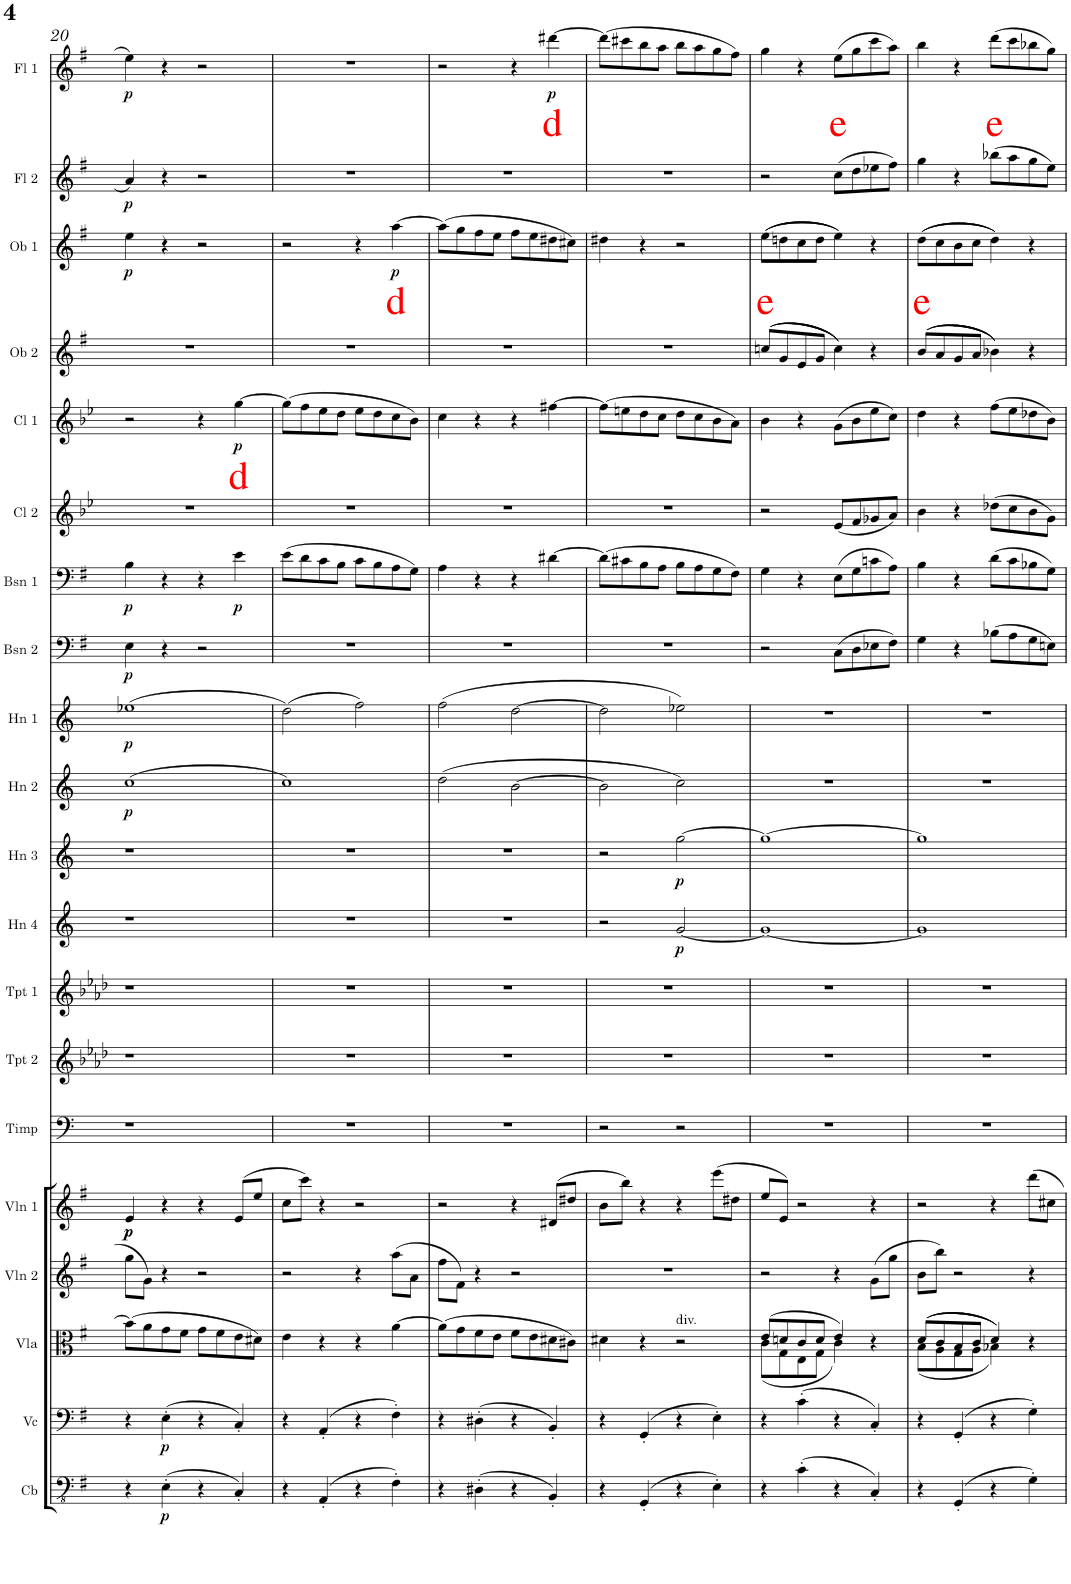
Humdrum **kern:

**kern	**dynam	**kern	**dynam	**kern	**kern	**kern	**dynam	**kern	**kern	**kern	**kern	**dynam	**kern	**dynam	**kern	**dynam	**kern	**dynam	**kern	**dynam	**kern	**dynam	**kern	**kern	**text	**dynam	**kern	**kern	**text	**dynam	**kern	**dynam	**kern	**text	**dynam
*part20	*part20	*part19	*part19	*part18	*part17	*part16	*part16	*part15	*part14	*part13	*part12	*part12	*part11	*part11	*part10	*part10	*part9	*part9	*part8	*part8	*part7	*part7	*part6	*part5	*part5	*part5	*part4	*part3	*part3	*part3	*part2	*part2	*part1	*part1	*part1
*staff20	*staff20	*staff19	*staff19	*staff18	*staff17	*staff16	*staff16	*staff15	*staff14	*staff13	*staff12	*staff12	*staff11	*staff11	*staff10	*staff10	*staff9	*staff9	*staff8	*staff8	*staff7	*staff7	*staff6	*staff5	*staff5	*staff5	*staff4	*staff3	*staff3	*staff3	*staff2	*staff2	*staff1	*staff1	*staff1
*I"Contrabass	*	*I"Violoncello	*	*I"Viola	*I"Violin 2	*I"Violin 1	*	*I"Timpani	*I"E Trumpet 2	*I"E Trumpet 1	*I"C Horn 4	*	*I"C Horn 3	*	*I"E Horn 2	*	*I"E Horn 1	*	*I"Bassoon 2	*	*I"Bassoon 1	*	*I"A Clarinet 2	*I"A Clarinet 1	*	*	*I"Oboe 2	*I"Oboe 1	*	*	*I"Flute 2	*	*I"Flute 1	*	*
*I'Cb	*	*I'Vc	*	*I'Vla	*I'Vln 2	*I'Vln 1	*	*I'Timp	*I'Tpt 2	*I'Tpt 1	*I'Hn 4	*	*I'Hn 3	*	*I'Hn 2	*	*I'Hn 1	*	*I'Bsn 2	*	*I'Bsn 1	*	*I'Cl 2	*I'Cl 1	*	*	*I'Ob 2	*I'Ob 1	*	*	*I'Fl 2	*	*I'Fl 1	*	*
!!LO:PB:g=z
*clefFv4	*	*clefF4	*	*clefC3	*clefG2	*clefG2	*	*clefF4	*clefG2	*clefG2	*clefG2	*	*clefG2	*	*clefG2	*	*clefG2	*	*clefF4	*	*clefF4	*	*clefG2	*clefG2	*	*	*clefG2	*clefG2	*	*	*clefG2	*	*clefG2	*	*
*Trd7c12	*	*	*	*	*	*	*	*	*Trd-2c-4	*Trd-2c-4	*Trd7c12	*	*Trd7c12	*	*Trd5c8	*	*Trd5c8	*	*	*	*	*	*Trd2c3	*Trd2c3	*	*	*	*	*	*	*	*	*	*	*
*k[f#]	*	*k[f#]	*	*k[f#]	*k[f#]	*k[f#]	*	*k[]	*k[b-e-a-d-]	*k[b-e-a-d-]	*k[]	*	*k[]	*	*k[]	*	*k[]	*	*k[f#]	*	*k[f#]	*	*k[b-e-]	*k[b-e-]	*	*	*k[f#]	*k[f#]	*	*	*k[f#]	*	*k[f#]	*	*
*M2/2	*	*M2/2	*	*M2/2	*M2/2	*M2/2	*	*M2/2	*M2/2	*M2/2	*M2/2	*	*M2/2	*	*M2/2	*	*M2/2	*	*M2/2	*	*M2/2	*	*M2/2	*M2/2	*	*	*M2/2	*M2/2	*	*	*M2/2	*	*M2/2	*	*
*met(c|)	*	*met(c|)	*	*met(c|)	*met(c|)	*met(c|)	*	*met(c|)	*met(c|)	*met(c|)	*met(c|)	*	*met(c|)	*	*met(c|)	*	*met(c|)	*	*met(c|)	*	*met(c|)	*	*met(c|)	*met(c|)	*	*	*met(c|)	*met(c|)	*	*	*met(c|)	*	*met(c|)	*	*
=20	=20	=20	=20	=20	=20	=20	=20	=20	=20	=20	=20	=20	=20	=20	=20	=20	=20	=20	=20	=20	=20	=20	=20	=20	=20	=20	=20	=20	=20	=20	=20	=20	=20	=20	=20
!	!	!	!	!	!	!	!LO:DY:b	!	!	!	!	!	!	!	!	!	!	!	!	!	!	!	!	!	!	!	!	!	!	!	!	!	!	!	!
!	!	!	!	!	!	!	!LO:DY:n=1:b	!	!	!	!	!	!	!	!	!LO:DY:b	!	!LO:DY:b	!	!LO:DY:b	!	!LO:DY:b	!	!	!	!	!	!	!	!LO:DY:b	!	!LO:DY:b	!	!	!LO:DY:b
4r	.	4r	.	(8b\L]	8gg\L	4e/	p p	1r	1r	1r	1r	.	1r	.	(1cc	p	(1ee-X	p	4E\	p	4B\	p	1r	2r	.	.	1r	4ee\	.	p	4a/	p	4ee\	.	p
.	.	.	.	8a\	8g\J	.	.	.	.	.	.	.	.	.	.	.	.	.	.	.	.	.	.	.	.	.	.	.	.	.	.	.	.	.	.
!	!LO:DY:b	!	!LO:DY:b	!	!	!	!	!	!	!	!	!	!	!	!	!	!	!	!	!	!	!	!	!	!	!	!	!	!	!	!	!	!	!	!
(4EE'\	p	(4E'\	p	8g\	4r	4r	.	.	.	.	.	.	.	.	.	.	.	.	4r	.	4r	.	.	.	.	.	.	4r	.	.	4r	.	4r	.	.
.	.	.	.	8f#\J	.	.	.	.	.	.	.	.	.	.	.	.	.	.	.	.	.	.	.	.	.	.	.	.	.	.	.	.	.	.	.
4r	.	4r	.	8g\L	2r	4r	.	.	.	.	.	.	.	.	.	.	.	.	2r	.	4r	.	.	4r	.	.	.	2r	.	.	2r	.	2r	.	.
.	.	.	.	8f#\	.	.	.	.	.	.	.	.	.	.	.	.	.	.	.	.	.	.	.	.	.	.	.	.	.	.	.	.	.	.	.
!	!	!	!	!	!	!	!	!	!	!	!	!	!	!	!	!	!	!	!	!	!	!LO:DY:b	!	!	!LO:LY:b:color=#FF0000	!LO:DY:b	!	!	!	!	!	!	!	!	!
4CC'/)	.	4C'/)	.	8e\	.	(8e/L	.	.	.	.	.	.	.	.	.	.	.	.	.	.	4e\	p	.	[4gg\	d	p	.	.	.	.	.	.	.	.	.
.	.	.	.	8d#X\J)	.	8ee/J	.	.	.	.	.	.	.	.	.	.	.	.	.	.	.	.	.	.	.	.	.	.	.	.	.	.	.	.	.
=21	=21	=21	=21	=21	=21	=21	=21	=21	=21	=21	=21	=21	=21	=21	=21	=21	=21	=21	=21	=21	=21	=21	=21	=21	=21	=21	=21	=21	=21	=21	=21	=21	=21	=21	=21
4r	.	4r	.	4e\	2r	8cc\L	.	1r	1r	1r	1r	.	1r	.	1cc)	.	(2dd\)	.	1r	.	(8e\L	.	1r	(8gg\L]	.	.	1r	2r	.	.	1r	.	1r	.	.
.	.	.	.	.	.	8ccc\J)	.	.	.	.	.	.	.	.	.	.	.	.	.	.	8d\	.	.	8ff\	.	.	.	.	.	.	.	.	.	.	.
(4AAA'/	.	(4AA'/	.	4r	.	4r	.	.	.	.	.	.	.	.	.	.	.	.	.	.	8c\	.	.	8ee-\	.	.	.	.	.	.	.	.	.	.	.
.	.	.	.	.	.	.	.	.	.	.	.	.	.	.	.	.	.	.	.	.	8B\J	.	.	8dd\J	.	.	.	.	.	.	.	.	.	.	.
4r	.	4r	.	4r	4r	2r	.	.	.	.	.	.	.	.	.	.	2ff\)	.	.	.	8c\L	.	.	8ee-\L	.	.	.	4r	.	.	.	.	.	.	.
.	.	.	.	.	.	.	.	.	.	.	.	.	.	.	.	.	.	.	.	.	8B\	.	.	8dd\	.	.	.	.	.	.	.	.	.	.	.
!	!	!	!	!	!	!	!	!	!	!	!	!	!	!	!	!	!	!	!	!	!	!	!	!	!	!	!	!	!LO:LY:b:color=#FF0000	!LO:DY:b	!	!	!	!	!
4FF#'\)	.	4F#'\)	.	[4a\	(8aa\L	.	.	.	.	.	.	.	.	.	.	.	.	.	.	.	8A\	.	.	8cc\	.	.	.	[4aa\	d	p	.	.	.	.	.
.	.	.	.	.	8a\J	.	.	.	.	.	.	.	.	.	.	.	.	.	.	.	8G\J)	.	.	8b-\J)	.	.	.	.	.	.	.	.	.	.	.
=22	=22	=22	=22	=22	=22	=22	=22	=22	=22	=22	=22	=22	=22	=22	=22	=22	=22	=22	=22	=22	=22	=22	=22	=22	=22	=22	=22	=22	=22	=22	=22	=22	=22	=22	=22
4r	.	4r	.	(8a\L]	8ff#\L	2r	.	1r	1r	1r	1r	.	1r	.	(2dd\	.	(2ff\	.	1r	.	4A\	.	1r	4cc\	.	.	1r	(8aa\L]	.	.	1r	.	2r	.	.
.	.	.	.	8g\	8f#\J)	.	.	.	.	.	.	.	.	.	.	.	.	.	.	.	.	.	.	.	.	.	.	8gg\	.	.	.	.	.	.	.
(4DD#X'\	.	(4D#X'\	.	8f#\	4r	.	.	.	.	.	.	.	.	.	.	.	.	.	.	.	4r	.	.	4r	.	.	.	8ff#\	.	.	.	.	.	.	.
.	.	.	.	8e\J	.	.	.	.	.	.	.	.	.	.	.	.	.	.	.	.	.	.	.	.	.	.	.	8ee\J	.	.	.	.	.	.	.
4r	.	4r	.	8f#\L	2r	4r	.	.	.	.	.	.	.	.	[2b\	.	[2dd\	.	.	.	4r	.	.	4r	.	.	.	8ff#\L	.	.	.	.	4r	.	.
.	.	.	.	8e\	.	.	.	.	.	.	.	.	.	.	.	.	.	.	.	.	.	.	.	.	.	.	.	8ee\	.	.	.	.	.	.	.
!	!	!	!	!	!	!	!	!	!	!	!	!	!	!	!	!	!	!	!	!	!	!	!	!	!	!	!	!	!	!	!	!	!	!LO:LY:b:color=#FF0000	!LO:DY:b
4BBB'/)	.	4BB'/)	.	8d#X\	.	(8d#X/L	.	.	.	.	.	.	.	.	.	.	.	.	.	.	[4d#X\	.	.	[4ff#X\	.	.	.	8dd#X\	.	.	.	.	[4ddd#X\	d	p
.	.	.	.	8c#X\J)	.	8dd#X/J	.	.	.	.	.	.	.	.	.	.	.	.	.	.	.	.	.	.	.	.	.	8cc#X\J)	.	.	.	.	.	.	.
=23	=23	=23	=23	=23	=23	=23	=23	=23	=23	=23	=23	=23	=23	=23	=23	=23	=23	=23	=23	=23	=23	=23	=23	=23	=23	=23	=23	=23	=23	=23	=23	=23	=23	=23	=23
4r	.	4r	.	4d#X\	1r	8b\L	.	2r	1r	1r	2r	.	2r	.	2b\]	.	2dd\]	.	1r	.	(8d#\L]	.	1r	(8ff#\L]	.	.	1r	4dd#X\	.	.	1r	.	(8ddd#\L]	.	.
.	.	.	.	.	.	8bb\J)	.	.	.	.	.	.	.	.	.	.	.	.	.	.	8c#X\	.	.	8een\	.	.	.	.	.	.	.	.	8ccc#X\	.	.
(4GGG'/	.	(4GG'/	.	4r	.	4r	.	.	.	.	.	.	.	.	.	.	.	.	.	.	8B\	.	.	8dd\	.	.	.	4r	.	.	.	.	8bb\	.	.
.	.	.	.	.	.	.	.	.	.	.	.	.	.	.	.	.	.	.	.	.	8A\J	.	.	8cc\J	.	.	.	.	.	.	.	.	8aa\J	.	.
!	!	!	!	!LO:TX:a:t=div.	!	!	!	!	!	!	!	!	!	!	!	!	!	!	!	!	!	!	!	!	!	!	!	!	!	!	!	!	!	!	!
!	!	!	!	!	!	!	!	!	!	!	!	!LO:DY:b	!	!LO:DY:b	!	!	!	!	!	!	!	!	!	!	!	!	!	!	!	!	!	!	!	!	!
4r	.	4r	.	2r	.	4r	.	2r	.	.	[2g/	p	[2gg\	p	2cc\)	.	2ee-X\)	.	.	.	8B\L	.	.	8dd\L	.	.	.	2r	.	.	.	.	8bb\L	.	.
.	.	.	.	.	.	.	.	.	.	.	.	.	.	.	.	.	.	.	.	.	8A\	.	.	8cc\	.	.	.	.	.	.	.	.	8aa\	.	.
4EE'\)	.	4E'\)	.	.	.	(8eee\L	.	.	.	.	.	.	.	.	.	.	.	.	.	.	8G\	.	.	8b-\	.	.	.	.	.	.	.	.	8gg\	.	.
.	.	.	.	.	.	8dd#X\J	.	.	.	.	.	.	.	.	.	.	.	.	.	.	8F#\J)	.	.	8a\J)	.	.	.	.	.	.	.	.	8ff#\J)	.	.
=24	=24	=24	=24	=24	=24	=24	=24	=24	=24	=24	=24	=24	=24	=24	=24	=24	=24	=24	=24	=24	=24	=24	=24	=24	=24	=24	=24	=24	=24	=24	=24	=24	=24	=24	=24
*	*	*	*	*^	*	*	*	*	*	*	*	*	*	*	*	*	*	*	*	*	*	*	*	*	*	*	*	*	*	*	*	*	*	*	*
!	!	!	!	!	!	!	!	!	!	!	!	!	!	!	!	!	!	!	!	!	!	!	!	!	!	!	!	!	!	!LO:LY:b:color=#FF0000	!	!	!	!	!	!
4r	.	4r	.	(8e/L	(8c\L	2r	8ee/L	.	1r	1r	1r	1g_	.	1gg_	.	1r	.	1r	.	2r	.	4G\	.	2r	4b-\	.	.	((8ccn/L	((8ee\L	e	.	2r	.	4gg\	.	.
.	.	.	.	8dn/	8G\	.	8e/J)	.	.	.	.	.	.	.	.	.	.	.	.	.	.	.	.	.	.	.	.	8g/	8ddn\	.	.	.	.	.	.	.
(4C'\	.	(4c'\	.	8c/	8E\	.	2r	.	.	.	.	.	.	.	.	.	.	.	.	.	.	4r	.	.	4r	.	.	8e/	8cc\	.	.	.	.	4r	.	.
.	.	.	.	8d/J	8G\J	.	.	.	.	.	.	.	.	.	.	.	.	.	.	.	.	.	.	.	.	.	.	8g/J	8dd\J	.	.	.	.	.	.	.
!	!	!	!	!	!	!	!	!	!	!	!	!	!	!	!	!	!	!	!	!	!	!	!	!	!	!	!	!	!	!	!	!	!	!	!LO:LY:b:color=#FF0000	!
4r	.	4r	.	4e/)	4c\)	4r	.	.	.	.	.	.	.	.	.	.	.	.	.	(8C\L	.	(8E\L	.	(8e-/L	(8g\L	.	.	4cc\))	4ee\))	.	.	(8cc\L	.	(8ee\L	e	.
.	.	.	.	.	.	.	.	.	.	.	.	.	.	.	.	.	.	.	.	8D\	.	8G\	.	8f/	8b-\	.	.	.	.	.	.	8dd\	.	8gg\	.	.
4CC'/)	.	4C'/)	.	4r	4ryy	(8g\L	4r	.	.	.	.	.	.	.	.	.	.	.	.	8E-X\	.	8cn\	.	8g-X/	8ee-\	.	.	4r	4r	.	.	8ee-X\	.	8ccc\	.	.
.	.	.	.	.	.	8gg\J	.	.	.	.	.	.	.	.	.	.	.	.	.	8F#\J)	.	8A\J)	.	8a/J)	8cc\J)	.	.	.	.	.	.	8ff#\J)	.	8aa\J)	.	.
=25	=25	=25	=25	=25	=25	=25	=25	=25	=25	=25	=25	=25	=25	=25	=25	=25	=25	=25	=25	=25	=25	=25	=25	=25	=25	=25	=25	=25	=25	=25	=25	=25	=25	=25	=25	=25
!	!	!	!	!	!	!	!	!	!	!	!	!	!	!	!	!	!	!	!	!	!	!	!	!	!	!	!	!	!	!LO:LY:b:color=#FF0000	!	!	!	!	!	!
4r	.	4r	.	((8d/L	(8B\L	8b\L	2r	.	1r	1r	1r	1g]	.	1gg]	.	1r	.	1r	.	4G\	.	4B\	.	4b-\	4dd\	.	.	((8b/L	((8dd\L	e	.	4gg\	.	4bb\	.	.
.	.	.	.	8c/	8A\	8bb\J)	.	.	.	.	.	.	.	.	.	.	.	.	.	.	.	.	.	.	.	.	.	8a/	8cc\	.	.	.	.	.	.	.
(4GGG'/	.	(4GG'/	.	8B/	8G\	2r	.	.	.	.	.	.	.	.	.	.	.	.	.	4r	.	4r	.	4r	4r	.	.	8g/	8b\	.	.	4r	.	4r	.	.
.	.	.	.	8c/J	8A\J	.	.	.	.	.	.	.	.	.	.	.	.	.	.	.	.	.	.	.	.	.	.	8a/J	8cc\J	.	.	.	.	.	.	.
!	!	!	!	!	!	!	!	!	!	!	!	!	!	!	!	!	!	!	!	!	!	!	!	!	!	!	!	!	!	!	!	!	!	!	!LO:LY:b:color=#FF0000	!
4r	.	4r	.	4d/))	4B-X\)	.	4r	.	.	.	.	.	.	.	.	.	.	.	.	(8B-X\L	.	(8d\L	.	(8dd-X\L	(8ff\L	.	.	4b-X\))	4dd\))	.	.	(8bb-X\L	.	(8ddd\L	e	.
.	.	.	.	.	.	.	.	.	.	.	.	.	.	.	.	.	.	.	.	8A\	.	8c\	.	8cc\	8ee-\	.	.	.	.	.	.	8aa\	.	8ccc\	.	.
4GG'\)	.	4G'\)	.	4r	4ryy	4r	8ddd\L	.	.	.	.	.	.	.	.	.	.	.	.	8G\	.	8B-X\	.	8b-\	8dd-X\	.	.	4r	4r	.	.	8gg\	.	8bb-X\	.	.
.	.	.	.	.	.	.	8cc#X\J	.	.	.	.	.	.	.	.	.	.	.	.	8En\J)	.	8G\J)	.	8g\J)	8b-\J)	.	.	.	.	.	.	8ee\J)	.	8gg\J)	.	.
*	*	*	*	*v	*v	*	*	*	*	*	*	*	*	*	*	*	*	*	*	*	*	*	*	*	*	*	*	*	*	*	*	*	*	*	*	*
=	=	=	=	=	=	=	=	=	=	=	=	=	=	=	=	=	=	=	=	=	=	=	=	=	=	=	=	=	=	=	=	=	=	=	=
*-	*-	*-	*-	*-	*-	*-	*-	*-	*-	*-	*-	*-	*-	*-	*-	*-	*-	*-	*-	*-	*-	*-	*-	*-	*-	*-	*-	*-	*-	*-	*-	*-	*-	*-	*-
